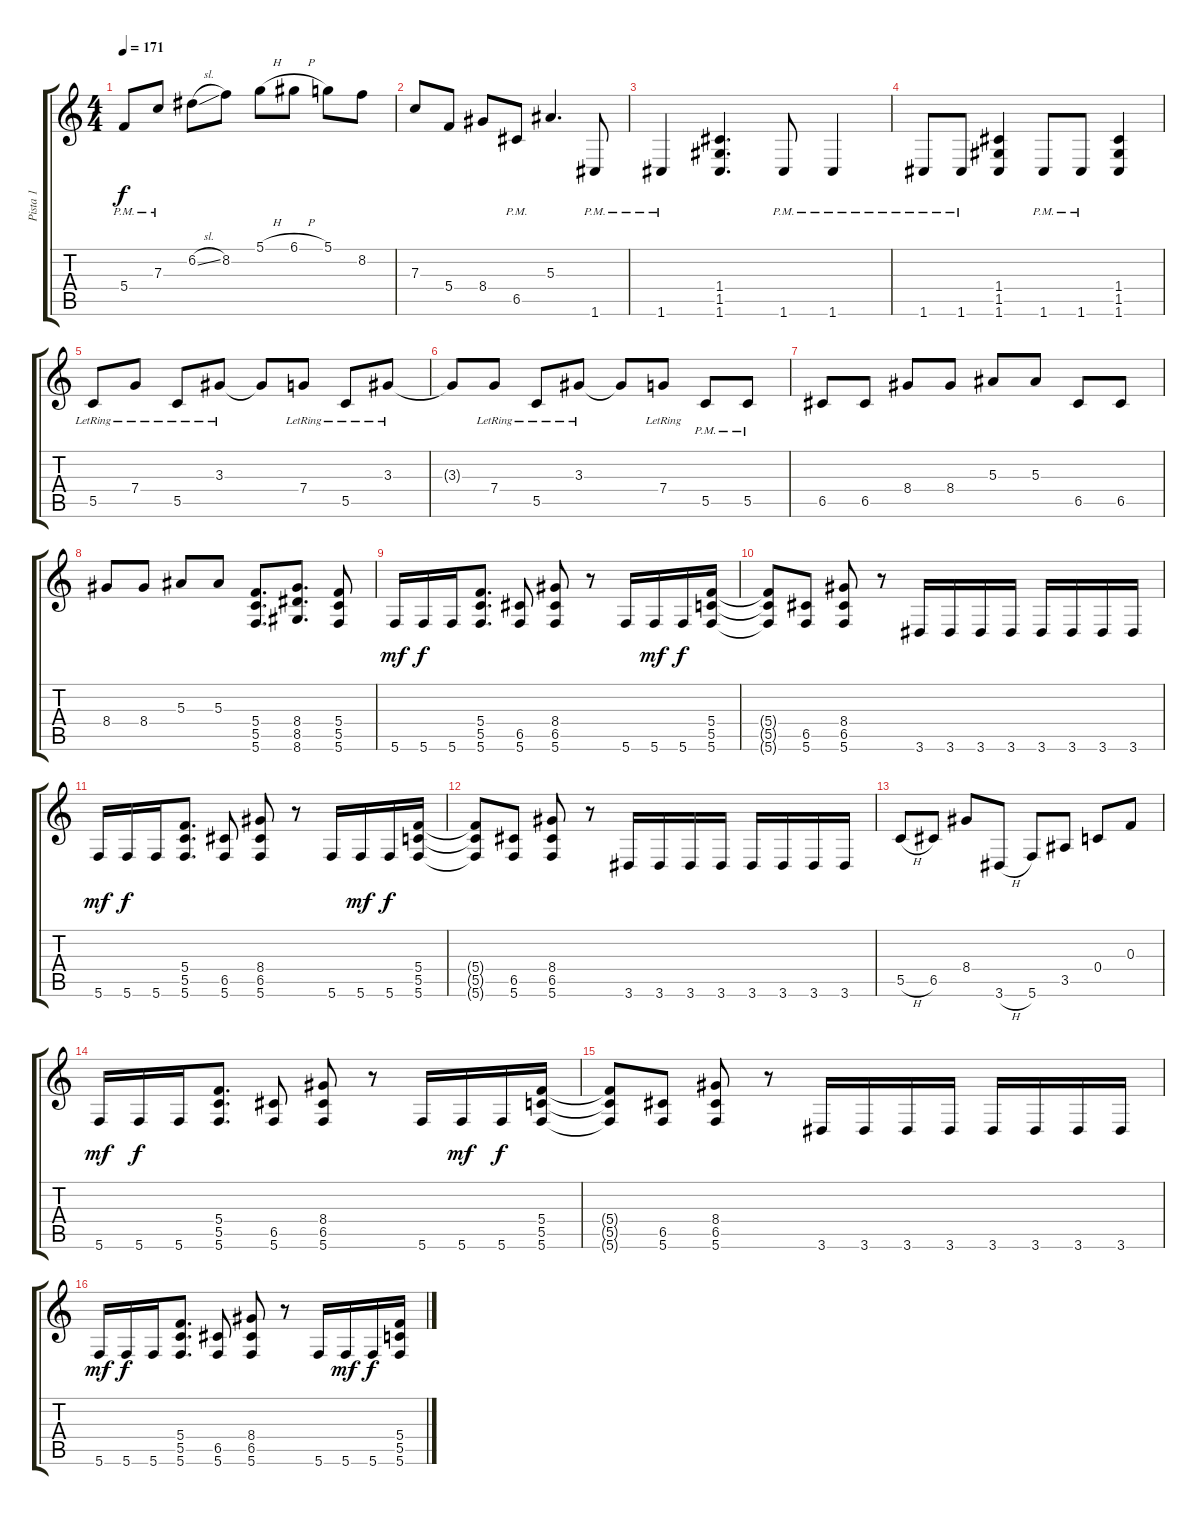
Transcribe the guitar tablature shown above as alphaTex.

\track ("Pista 1" "Pista 1") {instrument distortionguitar}
\staff {score tabs}
\tuning (D4 A3 F3 C3 G2 C2) {hide}
\ts (4 4)
\tempo 171
\clef g2
\ks c
5.4{pm}.8{dy f} 7.3{pm}.8 6.2{sl}.8 8.2.8 5.1{h}.8 6.1{h}.8 5.1.8 8.2.8 |
7.3.8 5.4.8 8.4.8 6.5{pm}.8 5.3.4{d} 1.6{pm}.8 |
1.6{pm}.4 (1.4 1.5 1.6).4{d} 1.6{pm}.8 1.6{pm}.4 |
1.6{pm}.8 1.6{pm}.8 (1.4 1.5 1.6).4 1.6{pm}.8 1.6{pm}.8 (1.4 1.5 1.6).4 |
5.5{lr}.8 7.4{lr}.8 5.5{lr}.8 3.3{lr}.8 3.3{t}.8 7.4{lr}.8 5.5{lr}.8 3.3{lr}.8 |
3.3{t}.8 7.4{lr}.8 5.5{lr}.8 3.3{lr}.8 3.3{t}.8 7.4{lr}.8 5.5{pm}.8 5.5{pm}.8 |
6.5.8 6.5.8 8.4.8 8.4.8 5.3.8 5.3.8 6.5.8 6.5.8 |
8.4.8 8.4.8 5.3.8 5.3.8 (5.4 5.5 5.6).8{d} (8.4 8.5 8.6).8{d} (5.4 5.5 5.6).8 |
5.6.16{dy mf} 5.6.16{dy f} 5.6.16 (5.4 5.5 5.6).8{d} (6.5 5.6).8 (8.4 6.5 5.6).8 r.8 5.6.16 5.6.16{dy mf} 5.6.16{dy f} (5.4 5.5 5.6).16 |
(5.4{t} 5.5{t} 5.6{t}).8 (6.5 5.6).8 (8.4 6.5 5.6).8 r.8 3.6.16 3.6.16 3.6.16 3.6.16 3.6.16 3.6.16 3.6.16 3.6.16 |
5.6.16{dy mf} 5.6.16{dy f} 5.6.16 (5.4 5.5 5.6).8{d} (6.5 5.6).8 (8.4 6.5 5.6).8 r.8 5.6.16 5.6.16{dy mf} 5.6.16{dy f} (5.4 5.5 5.6).16 |
(5.4{t} 5.5{t} 5.6{t}).8 (6.5 5.6).8 (8.4 6.5 5.6).8 r.8 3.6.16 3.6.16 3.6.16 3.6.16 3.6.16 3.6.16 3.6.16 3.6.16 |
5.5{h}.8 6.5.8 8.4.8 3.6{h}.8 5.6.8 3.5.8 0.4.8 0.3.8 |
5.6.16{dy mf} 5.6.16{dy f} 5.6.16 (5.4 5.5 5.6).8{d} (6.5 5.6).8 (8.4 6.5 5.6).8 r.8 5.6.16 5.6.16{dy mf} 5.6.16{dy f} (5.4 5.5 5.6).16 |
(5.4{t} 5.5{t} 5.6{t}).8 (6.5 5.6).8 (8.4 6.5 5.6).8 r.8 3.6.16 3.6.16 3.6.16 3.6.16 3.6.16 3.6.16 3.6.16 3.6.16 |
5.6.16{dy mf} 5.6.16{dy f} 5.6.16 (5.4 5.5 5.6).8{d} (6.5 5.6).8 (8.4 6.5 5.6).8 r.8 5.6.16 5.6.16{dy mf} 5.6.16{dy f} (5.4 5.5 5.6).16
